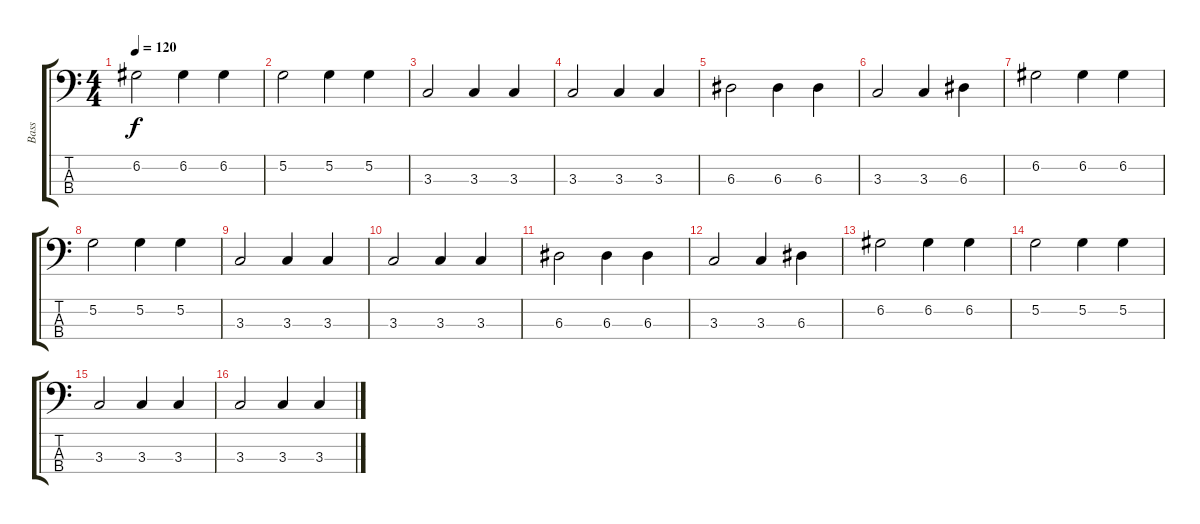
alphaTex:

\track ("Bass" "Bass") {instrument electricbassfinger}
\staff {score tabs}
\tuning (G2 D2 A1 E1) {hide}
\ts (4 4)
\tempo 120
\clef f4
\ks c
6.2.2{dy f} 6.2.4 6.2.4 |
5.2.2 5.2.4 5.2.4 |
3.3.2 3.3.4 3.3.4 |
3.3.2 3.3.4 3.3.4 |
6.3.2 6.3.4 6.3.4 |
3.3.2 3.3.4 6.3.4 |
6.2.2 6.2.4 6.2.4 |
5.2.2 5.2.4 5.2.4 |
3.3.2 3.3.4 3.3.4 |
3.3.2 3.3.4 3.3.4 |
6.3.2 6.3.4 6.3.4 |
3.3.2 3.3.4 6.3.4 |
6.2.2 6.2.4 6.2.4 |
5.2.2 5.2.4 5.2.4 |
3.3.2 3.3.4 3.3.4 |
3.3.2 3.3.4 3.3.4
